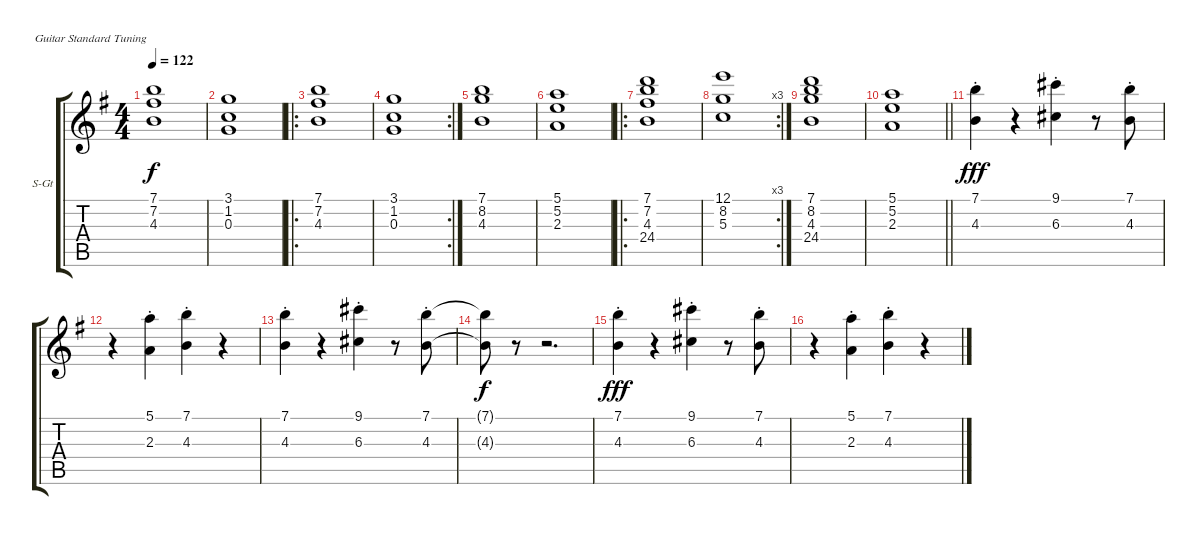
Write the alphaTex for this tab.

\bracketExtendMode groupsimilarinstruments
\firstSystemTrackNameOrientation horizontal
\otherSystemsTrackNameOrientation horizontal
\track ("Ensemble Strings" "S-Gt") {instrument stringensemble1}
\staff {score tabs}
\tuning (E4 B3 G3 D3 A2 E2)
\displaytranspose 12
\ts (4 4)
\tempo 122
\clef g2
\ks g
(7.1 7.2 4.3).1{dy f} |
(3.1 1.2 0.3).1 |
\ro
(7.1 7.2 4.3).1 |
\rc 2
(3.1 1.2 0.3).1 |
(7.1 8.2 4.3).1 |
(5.1 5.2 2.3).1 |
\ro
(7.1 7.2 4.3 24.4).1 |
\rc 3
(12.1 8.2 5.3).1 |
(7.1 8.2 4.3 24.4).1 |
\barLineRight lightlight
(5.1 5.2 2.3).1 |
(7.1{st} 4.3{st}).4{dy fff} r.4 (9.1{st} 6.3{st}).4 r.8 (7.1{st} 4.3{st}).8 |
r.4 (5.1{st} 2.3{st}).4 (7.1{st} 4.3{st}).4 r.4 |
(7.1{st} 4.3{st}).4 r.4 (9.1{st} 6.3{st}).4 r.8 (7.1{st} 4.3{st}).8 |
(7.1{t} 4.3{t}).8{dy f} r.8 r.2{d} |
(7.1{st} 4.3{st}).4{dy fff} r.4 (9.1{st} 6.3{st}).4 r.8 (7.1{st} 4.3{st}).8 |
r.4 (5.1{st} 2.3{st}).4 (7.1{st} 4.3{st}).4 r.4
